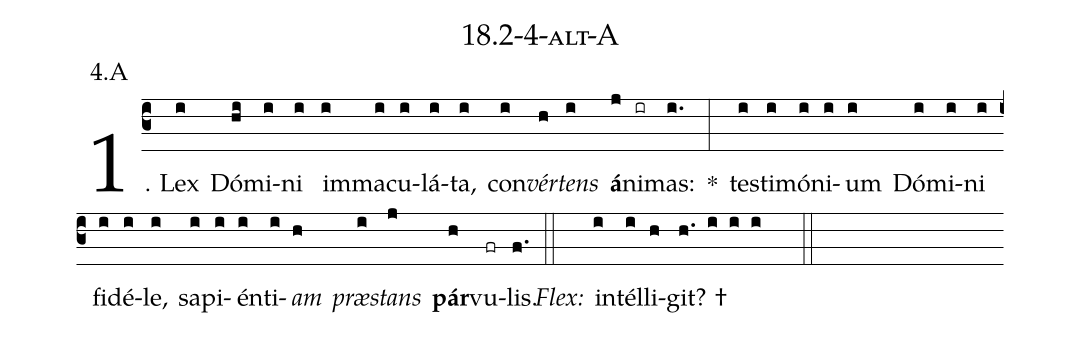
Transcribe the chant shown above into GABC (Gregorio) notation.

name: 18.2-4-alt-A;
annotation: 4.A;
%%
(c3)1. Lex(i) Dó(hi)mi(i)ni(i) im(i)ma(i)cu(i)lá(i)ta,(i) con(i)<i>vér</i>(h)<i>tens</i>(i) <b>á</b>(j)ni(ir)mas:(i.) *(:) tes(i)ti(i)mó(i)ni(i)um(i) Dó(i)mi(i)ni(i) fi(i)dé(i)le,(i) sa(i)pi(i)én(i)ti(i)<i>am</i>(h) <i>præ</i>(i)<i>stans</i>(j) <b>pár</b>(h)vu(fr)lis.(f.) (::)
<i>Flex:</i>()  in(i)tél(i)li(h)git? †(h. i i i  ::)

%E(i) u(h) o(i) u(j) a(h) e.(f.) (::)
